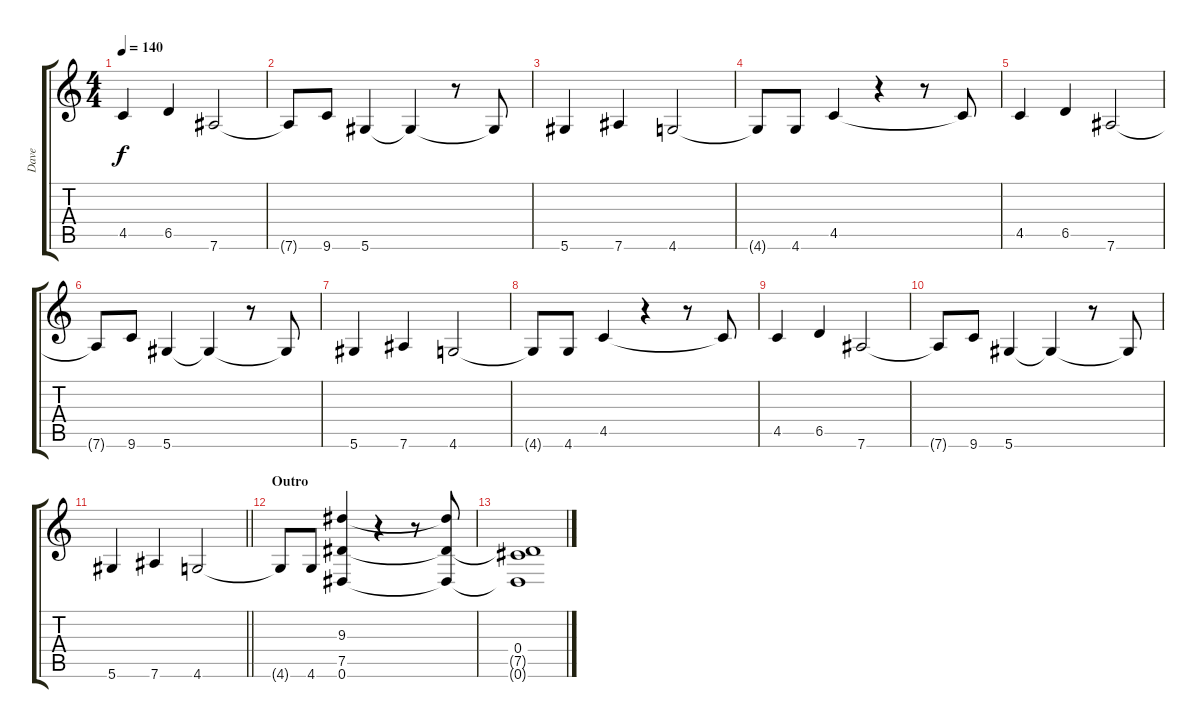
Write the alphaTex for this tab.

\track ("Dave" "Dave") {instrument overdrivenguitar}
\staff {score tabs}
\tuning (Eb4 Bb3 Gb3 Db3 Ab2 Eb2) {hide}
\ts (4 4)
\tempo 140
\clef g2
\ks c
4.5.4{dy f} 6.5.4 7.6.2 |
7.6{t}.8 9.6.8 5.6.4 5.6{t}.4 r.8 5.6{t}.8 |
5.6.4 7.6.4 4.6.2 |
4.6{t}.8 4.6.8 4.5.4 r.4 r.8 4.5{t}.8 |
4.5.4 6.5.4 7.6.2 |
7.6{t}.8 9.6.8 5.6.4 5.6{t}.4 r.8 5.6{t}.8 |
5.6.4 7.6.4 4.6.2 |
4.6{t}.8 4.6.8 4.5.4 r.4 r.8 4.5{t}.8 |
4.5.4 6.5.4 7.6.2 |
7.6{t}.8 9.6.8 5.6.4 5.6{t}.4 r.8 5.6{t}.8 |
\barLineRight lightlight
5.6.4 7.6.4 4.6.2 |
\section ("" "Outro")
4.6{t}.8 4.6.8 (9.3 7.5 0.6).4 r.4 r.8 (9.3{t} 7.5{t} 0.6{t}).8 |
(0.4 7.5{t} 0.6{t}).1
